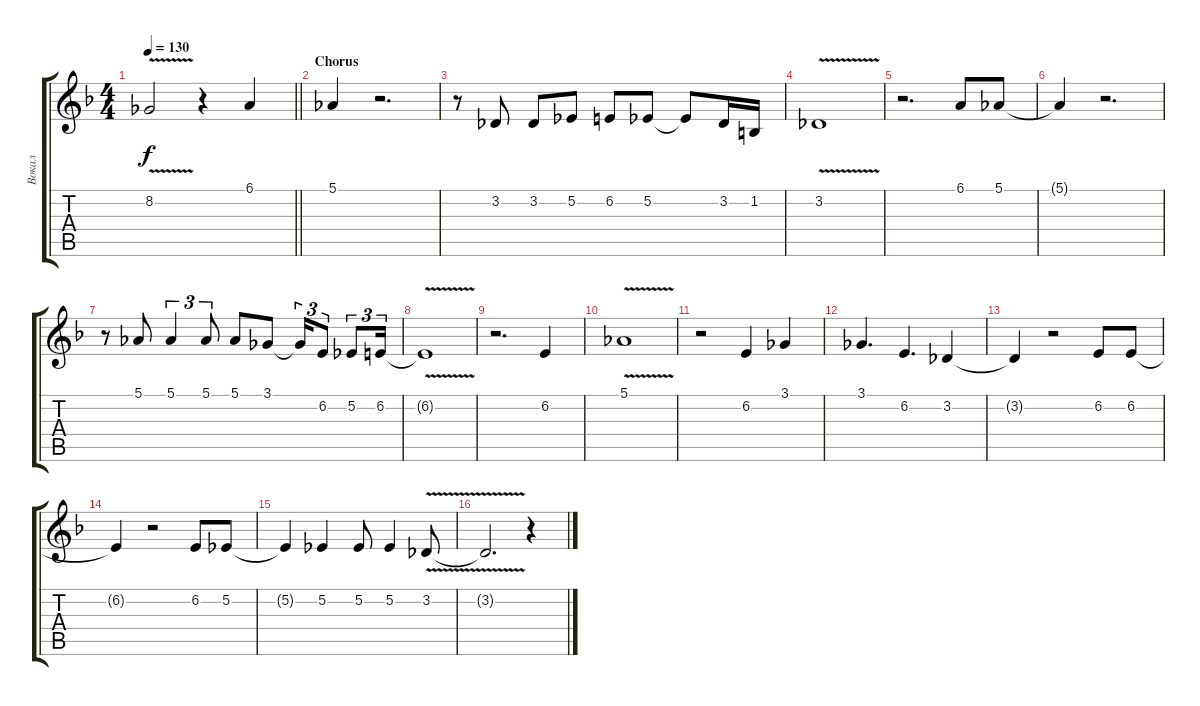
\track ("Вокал" "Вокал") {instrument trumpet}
\staff {score tabs}
\tuning (Eb4 Bb3 Gb3 Db3 Ab2 Eb2) {hide}
\ts (4 4)
\tempo 130
\clef g2
\barLineRight lightlight
\ks dminor
8.2{v}.2{dy f} r.4 6.1.4 |
\section ("" "Chorus")
5.1.4 r.2{d} |
r.8 3.2.8 3.2.8 5.2.8 6.2.8 5.2.8 5.2{t}.8 3.2.16 1.2.16 |
3.2{v}.1 |
r.2{d} 6.1.8 5.1.8 |
5.1{t}.4 r.2{d} |
r.8 5.1.8 5.1.4{tu (3 2)} 5.1.8{tu (3 2)} 5.1.8 3.1.8 3.1{t}.16{tu (3 2)} 6.2.8{tu (3 2)} 5.2.8{tu (3 2)} 6.2.16{tu (3 2)} |
6.2{v t}.1 |
r.2{d} 6.2.4 |
5.1{v}.1 |
r.2 6.2.4 3.1.4 |
3.1.4{d} 6.2.4{d} 3.2.4 |
3.2{t}.4 r.2 6.2.8 6.2.8 |
6.2{t}.4 r.2 6.2.8 5.2.8 |
5.2{t}.4 5.2.4 5.2.8 5.2.4 3.2{v}.8 |
3.2{t}.2{d} r.4
